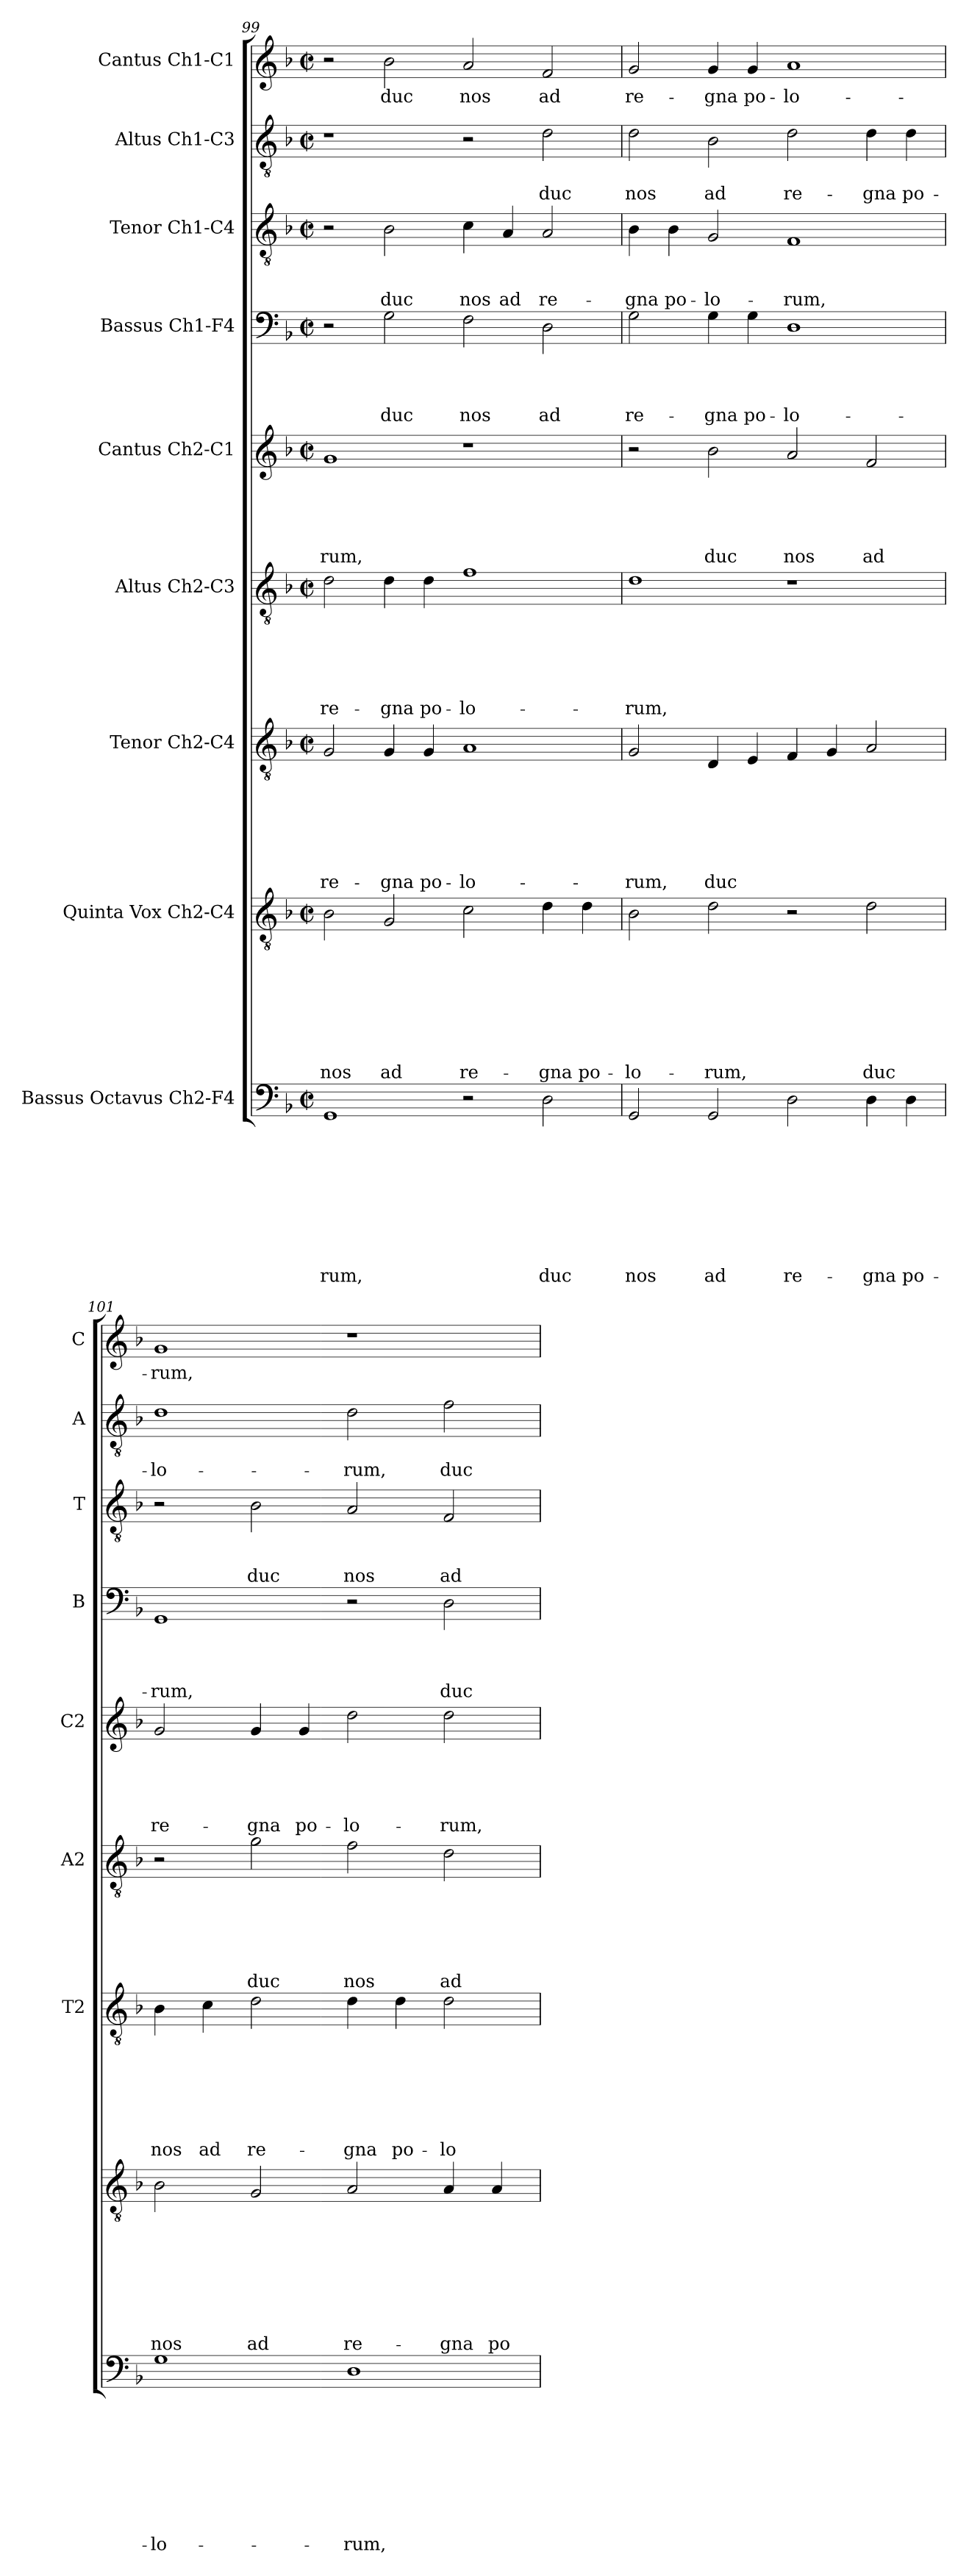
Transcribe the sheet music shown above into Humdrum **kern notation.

**kern	**text	**text	**text	**text	**text	**text	**text	**text	**text	**kern	**text	**text	**text	**text	**text	**text	**text	**text	**kern	**text	**text	**text	**text	**text	**text	**text	**kern	**text	**text	**text	**text	**text	**text	**kern	**text	**text	**text	**text	**text	**kern	**text	**text	**text	**text	**kern	**text	**text	**text	**kern	**text	**text	**kern	**text
*part9	*part9	*part9	*part9	*part9	*part9	*part9	*part9	*part9	*part9	*part8	*part8	*part8	*part8	*part8	*part8	*part8	*part8	*part8	*part7	*part7	*part7	*part7	*part7	*part7	*part7	*part7	*part6	*part6	*part6	*part6	*part6	*part6	*part6	*part5	*part5	*part5	*part5	*part5	*part5	*part4	*part4	*part4	*part4	*part4	*part3	*part3	*part3	*part3	*part2	*part2	*part2	*part1	*part1
*staff9	*staff9	*staff9	*staff9	*staff9	*staff9	*staff9	*staff9	*staff9	*staff9	*staff8	*staff8	*staff8	*staff8	*staff8	*staff8	*staff8	*staff8	*staff8	*staff7	*staff7	*staff7	*staff7	*staff7	*staff7	*staff7	*staff7	*staff6	*staff6	*staff6	*staff6	*staff6	*staff6	*staff6	*staff5	*staff5	*staff5	*staff5	*staff5	*staff5	*staff4	*staff4	*staff4	*staff4	*staff4	*staff3	*staff3	*staff3	*staff3	*staff2	*staff2	*staff2	*staff1	*staff1
*I"Bassus Octavus Ch2-F4	*	*	*	*	*	*	*	*	*	*I"Quinta Vox Ch2-C4	*	*	*	*	*	*	*	*	*I"Tenor Ch2-C4	*	*	*	*	*	*	*	*I"Altus Ch2-C3	*	*	*	*	*	*	*I"Cantus Ch2-C1	*	*	*	*	*	*I"Bassus Ch1-F4	*	*	*	*	*I"Tenor Ch1-C4	*	*	*	*I"Altus Ch1-C3	*	*	*I"Cantus Ch1-C1	*
*	*	*	*	*	*	*	*	*	*	*	*	*	*	*	*	*	*	*	*I'T2	*	*	*	*	*	*	*	*I'A2	*	*	*	*	*	*	*I'C2	*	*	*	*	*	*I'B	*	*	*	*	*I'T	*	*	*	*I'A	*	*	*I'C	*
*clefF4	*	*	*	*	*	*	*	*	*	*clefGv2	*	*	*	*	*	*	*	*	*clefGv2	*	*	*	*	*	*	*	*clefGv2	*	*	*	*	*	*	*clefG2	*	*	*	*	*	*clefF4	*	*	*	*	*clefGv2	*	*	*	*clefGv2	*	*	*clefG2	*
*k[b-]	*	*	*	*	*	*	*	*	*	*k[b-]	*	*	*	*	*	*	*	*	*k[b-]	*	*	*	*	*	*	*	*k[b-]	*	*	*	*	*	*	*k[b-]	*	*	*	*	*	*k[b-]	*	*	*	*	*k[b-]	*	*	*	*k[b-]	*	*	*k[b-]	*
*F:	*	*	*	*	*	*	*	*	*	*F:	*	*	*	*	*	*	*	*	*F:	*	*	*	*	*	*	*	*F:	*	*	*	*	*	*	*F:	*	*	*	*	*	*F:	*	*	*	*	*F:	*	*	*	*F:	*	*	*F:	*
*M2/2	*	*	*	*	*	*	*	*	*	*M2/2	*	*	*	*	*	*	*	*	*M2/2	*	*	*	*	*	*	*	*M2/2	*	*	*	*	*	*	*M2/2	*	*	*	*	*	*M2/2	*	*	*	*	*M2/2	*	*	*	*M2/2	*	*	*M2/2	*
*met(c|)	*	*	*	*	*	*	*	*	*	*met(c|)	*	*	*	*	*	*	*	*	*met(c|)	*	*	*	*	*	*	*	*met(c|)	*	*	*	*	*	*	*met(c|)	*	*	*	*	*	*met(c|)	*	*	*	*	*met(c|)	*	*	*	*met(c|)	*	*	*met(c|)	*
=99	=99	=99	=99	=99	=99	=99	=99	=99	=99	=99	=99	=99	=99	=99	=99	=99	=99	=99	=99	=99	=99	=99	=99	=99	=99	=99	=99	=99	=99	=99	=99	=99	=99	=99	=99	=99	=99	=99	=99	=99	=99	=99	=99	=99	=99	=99	=99	=99	=99	=99	=99	=99	=99
!	!	!	!	!	!	!	!	!	!LO:LY:b	!	!	!	!	!	!	!	!	!LO:LY:b	!	!	!	!	!	!	!	!LO:LY:b	!	!	!	!	!	!	!LO:LY:b	!	!	!	!	!	!LO:LY:b	!	!	!	!	!	!	!	!	!	!	!	!	!	!
1GG	.	.	.	.	.	.	.	.	-rum,	2B-\	.	.	.	.	.	.	.	nos	2G/	.	.	.	.	.	.	re-	2d\	.	.	.	.	.	re-	1g	.	.	.	.	-rum,	2r	.	.	.	.	2r	.	.	.	1r	.	.	2r	.
!	!	!	!	!	!	!	!	!	!	!	!	!	!	!	!	!	!	!LO:LY:b	!	!	!	!	!	!	!	!LO:LY:b	!	!	!	!	!	!	!LO:LY:b	!	!	!	!	!	!	!	!	!	!	!LO:LY:b	!	!	!	!LO:LY:b	!	!	!	!	!LO:LY:b
.	.	.	.	.	.	.	.	.	.	2G/	.	.	.	.	.	.	.	ad	4G/	.	.	.	.	.	.	-gna	4d\	.	.	.	.	.	-gna	.	.	.	.	.	.	2G\	.	.	.	duc	2B-\	.	.	duc	.	.	.	2b-\	duc
!	!	!	!	!	!	!	!	!	!	!	!	!	!	!	!	!	!	!	!	!	!	!	!	!	!	!LO:LY:b	!	!	!	!	!	!	!LO:LY:b	!	!	!	!	!	!	!	!	!	!	!	!	!	!	!	!	!	!	!	!
.	.	.	.	.	.	.	.	.	.	.	.	.	.	.	.	.	.	.	4G/	.	.	.	.	.	.	po-	4d\	.	.	.	.	.	po-	.	.	.	.	.	.	.	.	.	.	.	.	.	.	.	.	.	.	.	.
!	!	!	!	!	!	!	!	!	!	!	!	!	!	!	!	!	!	!LO:LY:b	!	!	!	!	!	!	!	!LO:LY:b	!	!	!	!	!	!	!LO:LY:b	!	!	!	!	!	!	!	!	!	!	!LO:LY:b	!	!	!	!LO:LY:b	!	!	!	!	!LO:LY:b
2r	.	.	.	.	.	.	.	.	.	2c\	.	.	.	.	.	.	.	re-	1A	.	.	.	.	.	.	-lo-	1f	.	.	.	.	.	-lo-	1r	.	.	.	.	.	2F\	.	.	.	nos	4c\	.	.	nos	2r	.	.	2a/	nos
!	!	!	!	!	!	!	!	!	!	!	!	!	!	!	!	!	!	!	!	!	!	!	!	!	!	!	!	!	!	!	!	!	!	!	!	!	!	!	!	!	!	!	!	!	!	!	!	!LO:LY:b	!	!	!	!	!
.	.	.	.	.	.	.	.	.	.	.	.	.	.	.	.	.	.	.	.	.	.	.	.	.	.	.	.	.	.	.	.	.	.	.	.	.	.	.	.	.	.	.	.	.	4A/	.	.	ad	.	.	.	.	.
!	!	!	!	!	!	!	!	!	!LO:LY:b	!	!	!	!	!	!	!	!	!LO:LY:b	!	!	!	!	!	!	!	!	!	!	!	!	!	!	!	!	!	!	!	!	!	!	!	!	!	!LO:LY:b	!	!	!	!LO:LY:b	!	!	!LO:LY:b	!	!LO:LY:b
2D\	.	.	.	.	.	.	.	.	duc	4d\	.	.	.	.	.	.	.	-gna	.	.	.	.	.	.	.	.	.	.	.	.	.	.	.	.	.	.	.	.	.	2D\	.	.	.	ad	2A/	.	.	re-	2d\	.	duc	2f/	ad
!	!	!	!	!	!	!	!	!	!	!	!	!	!	!	!	!	!	!LO:LY:b	!	!	!	!	!	!	!	!	!	!	!	!	!	!	!	!	!	!	!	!	!	!	!	!	!	!	!	!	!	!	!	!	!	!	!
.	.	.	.	.	.	.	.	.	.	4d\	.	.	.	.	.	.	.	po-	.	.	.	.	.	.	.	.	.	.	.	.	.	.	.	.	.	.	.	.	.	.	.	.	.	.	.	.	.	.	.	.	.	.	.
=100	=100	=100	=100	=100	=100	=100	=100	=100	=100	=100	=100	=100	=100	=100	=100	=100	=100	=100	=100	=100	=100	=100	=100	=100	=100	=100	=100	=100	=100	=100	=100	=100	=100	=100	=100	=100	=100	=100	=100	=100	=100	=100	=100	=100	=100	=100	=100	=100	=100	=100	=100	=100	=100
!	!	!	!	!	!	!	!	!	!LO:LY:b	!	!	!	!	!	!	!	!	!LO:LY:b	!	!	!	!	!	!	!	!LO:LY:b	!	!	!	!	!	!	!LO:LY:b	!	!	!	!	!	!	!	!	!	!	!LO:LY:b	!	!	!	!LO:LY:b	!	!	!LO:LY:b	!	!LO:LY:b
2GG/	.	.	.	.	.	.	.	.	nos	2B-\	.	.	.	.	.	.	.	-lo-	2G/	.	.	.	.	.	.	-rum,	1d	.	.	.	.	.	-rum,	2r	.	.	.	.	.	2G\	.	.	.	re-	4B-\	.	.	-gna	2d\	.	nos	2g/	re-
!	!	!	!	!	!	!	!	!	!	!	!	!	!	!	!	!	!	!	!	!	!	!	!	!	!	!	!	!	!	!	!	!	!	!	!	!	!	!	!	!	!	!	!	!	!	!	!	!LO:LY:b	!	!	!	!	!
.	.	.	.	.	.	.	.	.	.	.	.	.	.	.	.	.	.	.	.	.	.	.	.	.	.	.	.	.	.	.	.	.	.	.	.	.	.	.	.	.	.	.	.	.	4B-\	.	.	po-	.	.	.	.	.
!	!	!	!	!	!	!	!	!	!LO:LY:b	!	!	!	!	!	!	!	!	!LO:LY:b	!	!	!	!	!	!	!	!LO:LY:b	!	!	!	!	!	!	!	!	!	!	!	!	!LO:LY:b	!	!	!	!	!LO:LY:b	!	!	!	!LO:LY:b	!	!	!LO:LY:b	!	!LO:LY:b
2GG/	.	.	.	.	.	.	.	.	ad	2d\	.	.	.	.	.	.	.	-rum,	4D/	.	.	.	.	.	.	duc	.	.	.	.	.	.	.	2b-\	.	.	.	.	duc	4G\	.	.	.	-gna	2G/	.	.	-lo-	2B-\	.	ad	4g/	-gna
!	!	!	!	!	!	!	!	!	!	!	!	!	!	!	!	!	!	!	!	!	!	!	!	!	!	!	!	!	!	!	!	!	!	!	!	!	!	!	!	!	!	!	!	!LO:LY:b	!	!	!	!	!	!	!	!	!LO:LY:b
.	.	.	.	.	.	.	.	.	.	.	.	.	.	.	.	.	.	.	4E/	.	.	.	.	.	.	.	.	.	.	.	.	.	.	.	.	.	.	.	.	4G\	.	.	.	po-	.	.	.	.	.	.	.	4g/	po-
!	!	!	!	!	!	!	!	!	!LO:LY:b	!	!	!	!	!	!	!	!	!	!	!	!	!	!	!	!	!	!	!	!	!	!	!	!	!	!	!	!	!	!LO:LY:b	!	!	!	!	!LO:LY:b	!	!	!	!LO:LY:b	!	!	!LO:LY:b	!	!LO:LY:b
2D\	.	.	.	.	.	.	.	.	re-	2r	.	.	.	.	.	.	.	.	4F/	.	.	.	.	.	.	.	1r	.	.	.	.	.	.	2a/	.	.	.	.	nos	1D	.	.	.	-lo-	1F	.	.	-rum,	2d\	.	re-	1a	-lo-
.	.	.	.	.	.	.	.	.	.	.	.	.	.	.	.	.	.	.	4G/	.	.	.	.	.	.	.	.	.	.	.	.	.	.	.	.	.	.	.	.	.	.	.	.	.	.	.	.	.	.	.	.	.	.
!	!	!	!	!	!	!	!	!	!LO:LY:b	!	!	!	!	!	!	!	!	!LO:LY:b	!	!	!	!	!	!	!	!	!	!	!	!	!	!	!	!	!	!	!	!	!LO:LY:b	!	!	!	!	!	!	!	!	!	!	!	!LO:LY:b	!	!
4D\	.	.	.	.	.	.	.	.	-gna	2d\	.	.	.	.	.	.	.	duc	2A/	.	.	.	.	.	.	.	.	.	.	.	.	.	.	2f/	.	.	.	.	ad	.	.	.	.	.	.	.	.	.	4d\	.	-gna	.	.
!	!	!	!	!	!	!	!	!	!LO:LY:b	!	!	!	!	!	!	!	!	!	!	!	!	!	!	!	!	!	!	!	!	!	!	!	!	!	!	!	!	!	!	!	!	!	!	!	!	!	!	!	!	!	!LO:LY:b	!	!
4D\	.	.	.	.	.	.	.	.	po-	.	.	.	.	.	.	.	.	.	.	.	.	.	.	.	.	.	.	.	.	.	.	.	.	.	.	.	.	.	.	.	.	.	.	.	.	.	.	.	4d\	.	po-	.	.
!!LO:PB:g=z
=101	=101	=101	=101	=101	=101	=101	=101	=101	=101	=101	=101	=101	=101	=101	=101	=101	=101	=101	=101	=101	=101	=101	=101	=101	=101	=101	=101	=101	=101	=101	=101	=101	=101	=101	=101	=101	=101	=101	=101	=101	=101	=101	=101	=101	=101	=101	=101	=101	=101	=101	=101	=101	=101
!	!	!	!	!	!	!	!	!	!LO:LY:b	!	!	!	!	!	!	!	!	!LO:LY:b	!	!	!	!	!	!	!	!LO:LY:b	!	!	!	!	!	!	!	!	!	!	!	!	!LO:LY:b	!	!	!	!	!LO:LY:b	!	!	!	!	!	!	!LO:LY:b	!	!LO:LY:b
1G	.	.	.	.	.	.	.	.	-lo-	2B-\	.	.	.	.	.	.	.	nos	4B-\	.	.	.	.	.	.	nos	2r	.	.	.	.	.	.	2g/	.	.	.	.	re-	1GG	.	.	.	-rum,	2r	.	.	.	1d	.	-lo-	1g	-rum,
!	!	!	!	!	!	!	!	!	!	!	!	!	!	!	!	!	!	!	!	!	!	!	!	!	!	!LO:LY:b	!	!	!	!	!	!	!	!	!	!	!	!	!	!	!	!	!	!	!	!	!	!	!	!	!	!	!
.	.	.	.	.	.	.	.	.	.	.	.	.	.	.	.	.	.	.	4c\	.	.	.	.	.	.	ad	.	.	.	.	.	.	.	.	.	.	.	.	.	.	.	.	.	.	.	.	.	.	.	.	.	.	.
!	!	!	!	!	!	!	!	!	!	!	!	!	!	!	!	!	!	!LO:LY:b	!	!	!	!	!	!	!	!LO:LY:b	!	!	!	!	!	!	!LO:LY:b	!	!	!	!	!	!LO:LY:b	!	!	!	!	!	!	!	!	!LO:LY:b	!	!	!	!	!
.	.	.	.	.	.	.	.	.	.	2G/	.	.	.	.	.	.	.	ad	2d\	.	.	.	.	.	.	re-	2g\	.	.	.	.	.	duc	4g/	.	.	.	.	-gna	.	.	.	.	.	2B-\	.	.	duc	.	.	.	.	.
!	!	!	!	!	!	!	!	!	!	!	!	!	!	!	!	!	!	!	!	!	!	!	!	!	!	!	!	!	!	!	!	!	!	!	!	!	!	!	!LO:LY:b	!	!	!	!	!	!	!	!	!	!	!	!	!	!
.	.	.	.	.	.	.	.	.	.	.	.	.	.	.	.	.	.	.	.	.	.	.	.	.	.	.	.	.	.	.	.	.	.	4g/	.	.	.	.	po-	.	.	.	.	.	.	.	.	.	.	.	.	.	.
!	!	!	!	!	!	!	!	!	!LO:LY:b	!	!	!	!	!	!	!	!	!LO:LY:b	!	!	!	!	!	!	!	!LO:LY:b	!	!	!	!	!	!	!LO:LY:b	!	!	!	!	!	!LO:LY:b	!	!	!	!	!	!	!	!	!LO:LY:b	!	!	!LO:LY:b	!	!
1D	.	.	.	.	.	.	.	.	-rum,	2A/	.	.	.	.	.	.	.	re-	4d\	.	.	.	.	.	.	-gna	2f\	.	.	.	.	.	nos	2dd\	.	.	.	.	-lo-	2r	.	.	.	.	2A/	.	.	nos	2d\	.	-rum,	1r	.
!	!	!	!	!	!	!	!	!	!	!	!	!	!	!	!	!	!	!	!	!	!	!	!	!	!	!LO:LY:b	!	!	!	!	!	!	!	!	!	!	!	!	!	!	!	!	!	!	!	!	!	!	!	!	!	!	!
.	.	.	.	.	.	.	.	.	.	.	.	.	.	.	.	.	.	.	4d\	.	.	.	.	.	.	po-	.	.	.	.	.	.	.	.	.	.	.	.	.	.	.	.	.	.	.	.	.	.	.	.	.	.	.
!	!	!	!	!	!	!	!	!	!	!	!	!	!	!	!	!	!	!LO:LY:b	!	!	!	!	!	!	!	!LO:LY:b	!	!	!	!	!	!	!LO:LY:b	!	!	!	!	!	!LO:LY:b	!	!	!	!	!LO:LY:b	!	!	!	!LO:LY:b	!	!	!LO:LY:b	!	!
.	.	.	.	.	.	.	.	.	.	4A/	.	.	.	.	.	.	.	-gna	2d\	.	.	.	.	.	.	-lo-	2d\	.	.	.	.	.	ad	2dd\	.	.	.	.	-rum,	2D\	.	.	.	duc	2F/	.	.	ad	2f\	.	duc	.	.
!	!	!	!	!	!	!	!	!	!	!	!	!	!	!	!	!	!	!LO:LY:b	!	!	!	!	!	!	!	!	!	!	!	!	!	!	!	!	!	!	!	!	!	!	!	!	!	!	!	!	!	!	!	!	!	!	!
.	.	.	.	.	.	.	.	.	.	4A/	.	.	.	.	.	.	.	po-	.	.	.	.	.	.	.	.	.	.	.	.	.	.	.	.	.	.	.	.	.	.	.	.	.	.	.	.	.	.	.	.	.	.	.
=	=	=	=	=	=	=	=	=	=	=	=	=	=	=	=	=	=	=	=	=	=	=	=	=	=	=	=	=	=	=	=	=	=	=	=	=	=	=	=	=	=	=	=	=	=	=	=	=	=	=	=	=	=
*-	*-	*-	*-	*-	*-	*-	*-	*-	*-	*-	*-	*-	*-	*-	*-	*-	*-	*-	*-	*-	*-	*-	*-	*-	*-	*-	*-	*-	*-	*-	*-	*-	*-	*-	*-	*-	*-	*-	*-	*-	*-	*-	*-	*-	*-	*-	*-	*-	*-	*-	*-	*-	*-
